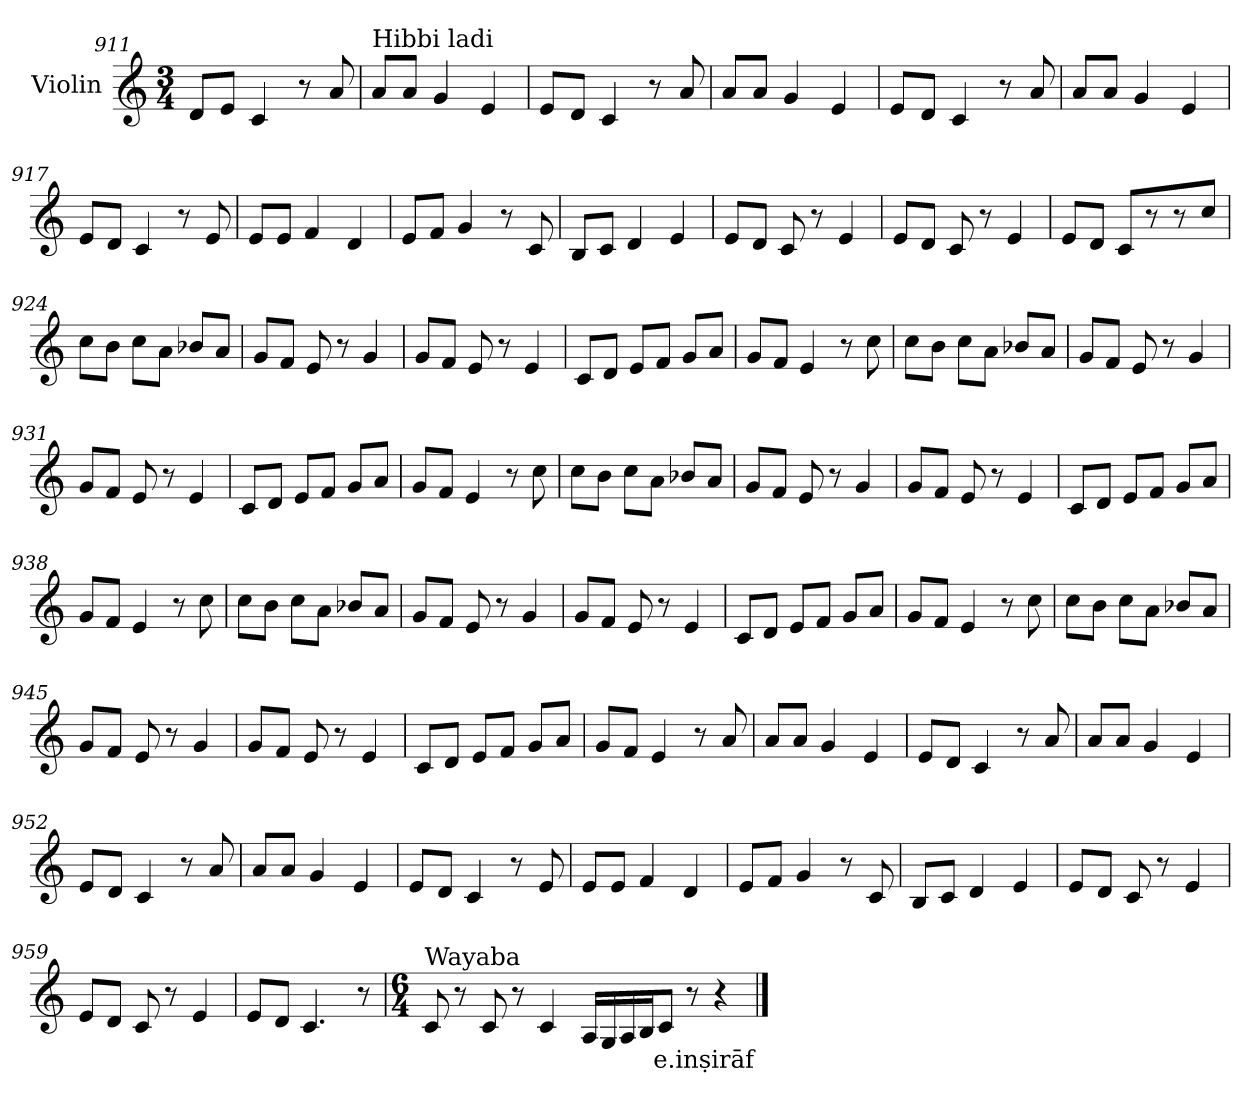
**kern	**text
*part1	*part1
*staff1	*staff1
*I"Violin	*
*clefG2	*
*k[]	*
*M3/4	*
=911	=911
8d/L	.
8e/J	.
4c/	.
8r	.
8a/	.
=912	=912
!LO:TX:a:t=Hibbi ladi	!
8a/L	.
8a/J	.
4g/	.
4e/	.
!!LO:LB:g=z
=913	=913
8e/L	.
8d/J	.
4c/	.
8r	.
8a/	.
=914	=914
8a/L	.
8a/J	.
4g/	.
4e/	.
=915	=915
8e/L	.
8d/J	.
4c/	.
8r	.
8a/	.
=916	=916
8a/L	.
8a/J	.
4g/	.
4e/	.
=917	=917
8e/L	.
8d/J	.
4c/	.
8r	.
8e/	.
=918	=918
8e/L	.
8e/J	.
4f/	.
4d/	.
!!LO:LB:g=z
=919	=919
8e/L	.
8f/J	.
4g/	.
8r	.
8c/	.
=920	=920
8B/L	.
8c/J	.
4d/	.
4e/	.
=921	=921
8e/L	.
8d/J	.
8c/	.
8r	.
4e/	.
=922	=922
8e/L	.
8d/J	.
8c/	.
8r	.
4e/	.
=923	=923
8e/L	.
8d/J	.
8c/L	.
8r	.
8r	.
8cc/J	.
=924	=924
8cc\L	.
8b\J	.
8cc\L	.
8a\J	.
8b-X/L	.
8a/J	.
!!LO:LB:g=z
=925	=925
8g/L	.
8f/J	.
8e/	.
8r	.
4g/	.
=926	=926
8g/L	.
8f/J	.
8e/	.
8r	.
4e/	.
=927	=927
8c/L	.
8d/J	.
8e/L	.
8f/J	.
8g/L	.
8a/J	.
=928	=928
8g/L	.
8f/J	.
4e/	.
8r	.
8cc\	.
=929	=929
8cc\L	.
8b\J	.
8cc\L	.
8a\J	.
8b-X/L	.
8a/J	.
=930	=930
8g/L	.
8f/J	.
8e/	.
8r	.
4g/	.
!!LO:LB:g=z
=931	=931
8g/L	.
8f/J	.
8e/	.
8r	.
4e/	.
=932	=932
8c/L	.
8d/J	.
8e/L	.
8f/J	.
8g/L	.
8a/J	.
=933	=933
8g/L	.
8f/J	.
4e/	.
8r	.
8cc\	.
=934	=934
8cc\L	.
8b\J	.
8cc\L	.
8a\J	.
8b-X/L	.
8a/J	.
=935	=935
8g/L	.
8f/J	.
8e/	.
8r	.
4g/	.
=936	=936
8g/L	.
8f/J	.
8e/	.
8r	.
4e/	.
!!LO:LB:g=z
=937	=937
8c/L	.
8d/J	.
8e/L	.
8f/J	.
8g/L	.
8a/J	.
=938	=938
8g/L	.
8f/J	.
4e/	.
8r	.
8cc\	.
=939	=939
8cc\L	.
8b\J	.
8cc\L	.
8a\J	.
8b-X/L	.
8a/J	.
=940	=940
8g/L	.
8f/J	.
8e/	.
8r	.
4g/	.
=941	=941
8g/L	.
8f/J	.
8e/	.
8r	.
4e/	.
=942	=942
8c/L	.
8d/J	.
8e/L	.
8f/J	.
8g/L	.
8a/J	.
!!LO:LB:g=z
=943	=943
8g/L	.
8f/J	.
4e/	.
8r	.
8cc\	.
=944	=944
8cc\L	.
8b\J	.
8cc\L	.
8a\J	.
8b-X/L	.
8a/J	.
=945	=945
8g/L	.
8f/J	.
8e/	.
8r	.
4g/	.
=946	=946
8g/L	.
8f/J	.
8e/	.
8r	.
4e/	.
=947	=947
8c/L	.
8d/J	.
8e/L	.
8f/J	.
8g/L	.
8a/J	.
=948	=948
8g/L	.
8f/J	.
4e/	.
8r	.
8a/	.
!!LO:LB:g=z
=949	=949
8a/L	.
8a/J	.
4g/	.
4e/	.
=950	=950
8e/L	.
8d/J	.
4c/	.
8r	.
8a/	.
=951	=951
8a/L	.
8a/J	.
4g/	.
4e/	.
=952	=952
8e/L	.
8d/J	.
4c/	.
8r	.
8a/	.
=953	=953
8a/L	.
8a/J	.
4g/	.
4e/	.
=954	=954
8e/L	.
8d/J	.
4c/	.
8r	.
8e/	.
=955	=955
8e/L	.
8e/J	.
4f/	.
4d/	.
!!LO:PB:g=z
=956	=956
8e/L	.
8f/J	.
4g/	.
8r	.
8c/	.
=957	=957
8B/L	.
8c/J	.
4d/	.
4e/	.
=958	=958
8e/L	.
8d/J	.
8c/	.
8r	.
4e/	.
=959	=959
8e/L	.
8d/J	.
8c/	.
8r	.
4e/	.
=960	=960
8e/L	.
8d/J	.
4.c/	.
8r	.
!!LO:LB:g=z
=961	=961
*M6/4	*
*MM60	*
!LO:TX:a:t=Wayaba	!
8c/	.
8r	.
8c/	.
8r	.
4c/	.
16A/LL	.
16G/	.
16A/	.
16B/J	.
!	!LO:LY:b
8c/J	e.inṣirāf
8r	.
4r	.
==	==
*-	*-
